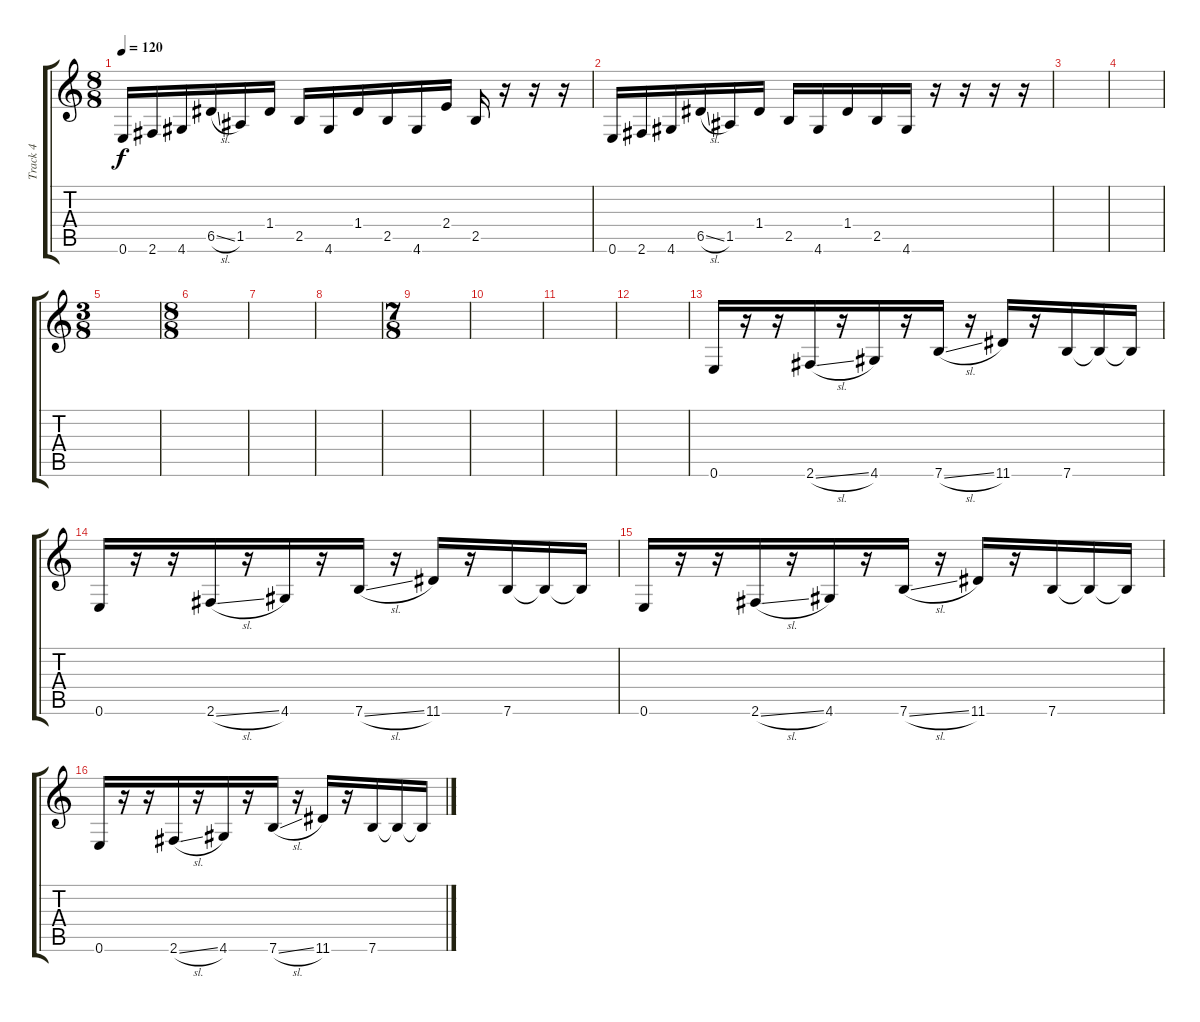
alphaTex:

\track ("Track 4" "Track 4") {instrument overdrivenguitar}
\staff {score tabs}
\tuning (E4 B3 G3 D3 A2 E2) {hide}
\ts (8 8)
\tempo 120
\clef g2
\ks c
0.6.16{dy f} 2.6.16 4.6.16 6.5{sl}.16 1.5.16 1.4.16 2.5.16 4.6.16 1.4.16 2.5.16 4.6.16 2.4.16 2.5.16 r.16 r.16 r.16 |
0.6.16 2.6.16 4.6.16 6.5{sl}.16 1.5.16 1.4.16 2.5.16 4.6.16 1.4.16 2.5.16 4.6.16 r.16 r.16 r.16 r.16 |
|
|
\ts (3 8)
|
\ts (8 8)
|
|
|
\ts (7 8)
|
|
|
|
0.6.16 r.16 r.16 2.6{sl}.16 r.16 4.6.16 r.16 7.6{sl}.16 r.16 11.6.16 r.16 7.6.16 7.6{t}.16 7.6{t}.16 |
0.6.16 r.16 r.16 2.6{sl}.16 r.16 4.6.16 r.16 7.6{sl}.16 r.16 11.6.16 r.16 7.6.16 7.6{t}.16 7.6{t}.16 |
0.6.16 r.16 r.16 2.6{sl}.16 r.16 4.6.16 r.16 7.6{sl}.16 r.16 11.6.16 r.16 7.6.16 7.6{t}.16 7.6{t}.16 |
0.6.16 r.16 r.16 2.6{sl}.16 r.16 4.6.16 r.16 7.6{sl}.16 r.16 11.6.16 r.16 7.6.16 7.6{t}.16 7.6{t}.16
